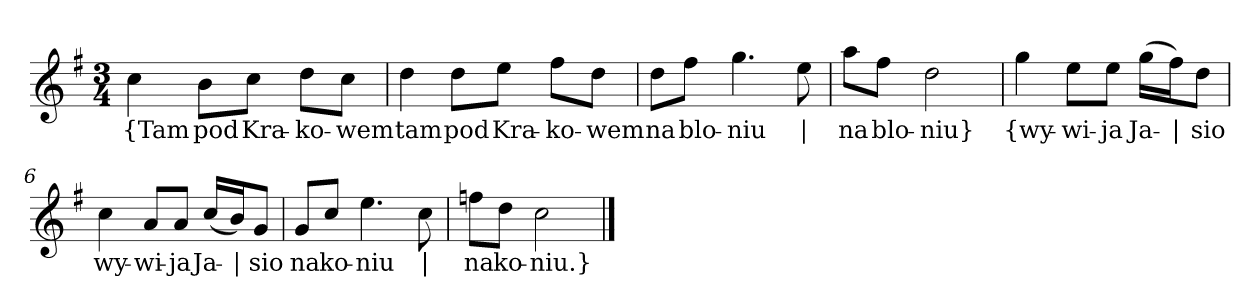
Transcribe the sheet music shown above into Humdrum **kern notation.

**kern	**text
*part1	*part1
*staff1	*staff1
*clefG2	*
*k[f#]	*
*M3/4	*
=	=
4cc	{Tam
8b\L	pod
8cc\J	Kra-
8dd\L	-ko-
8cc\J	-wem
=2	=2
4dd	tam
8dd\L	pod
8ee\J	Kra-
8ff#\L	-ko-
8dd\J	-wem
=3	=3
8dd\L	na
8ff#\J	blo-
4.gg	-niu
8ee	|
=4	=4
8aa\L	na
8ff#\J	blo-
2dd	-niu}
=5y	=5y
4gg	{wy-
8ee\L	-wi-
8ee\J	-ja
(16gg\LL	Ja-
16ff#\J)	|
8dd\J	-sio
=6	=6
4cc	wy-
8a/L	-wi-
8a/J	-ja
(16cc/LL	Ja-
16b/J)	|
8g/J	-sio
=7	=7
8g/L	na
8cc/J	ko-
4.ee	-niu
8cc	|
=8	=8
8ffn\L	na
8dd\J	ko-
2cc	-niu.}
==	==
*-	*-
